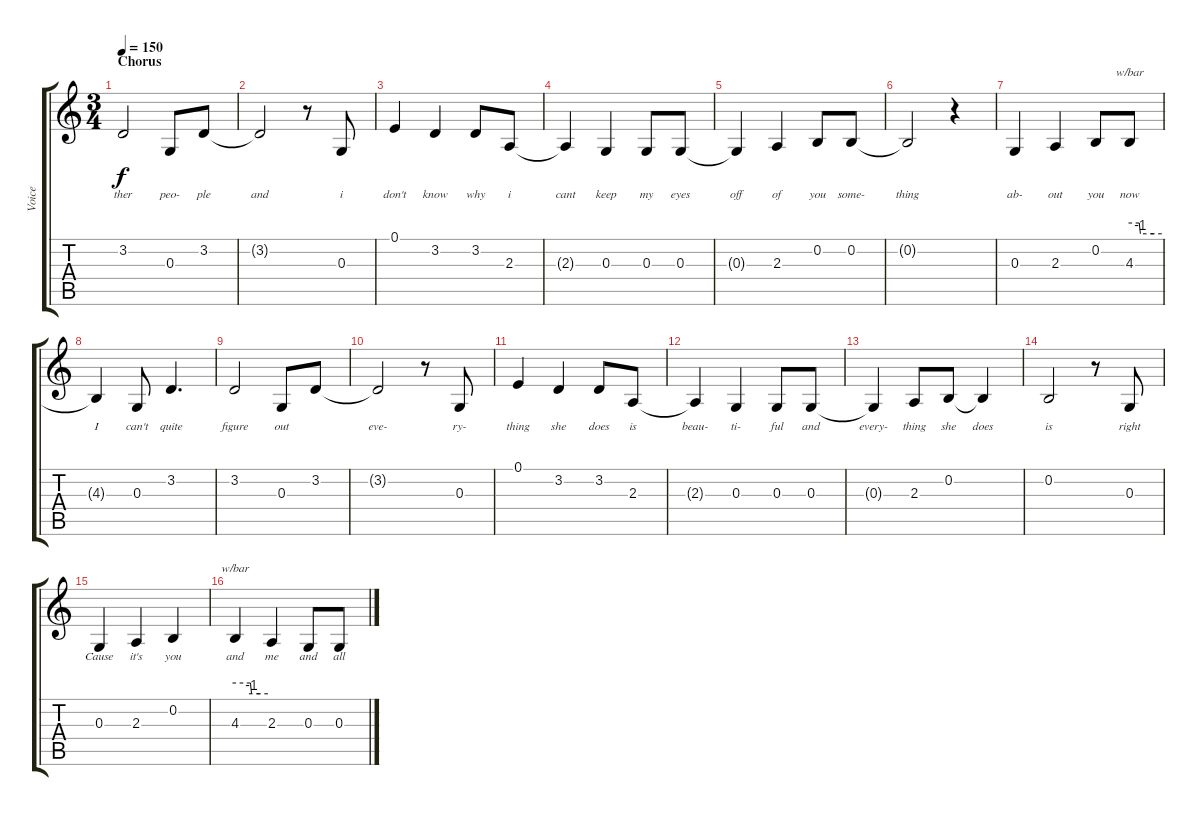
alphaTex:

\track ("Voice" "Voice") {instrument clarinet}
\staff {score tabs}
\tuning (E4 B3 G3 D3 A2 E2) {hide}
\ts (3 4)
\section ("" "Chorus")
\tempo 150
\clef g2
\ks c
3.2.2{lyrics (0 "ther") lyrics (1 "") lyrics (2 "") lyrics (3 "") lyrics (4 "") dy f} 0.3.8{lyrics (0 "peo-") lyrics (1 "") lyrics (2 "") lyrics (3 "") lyrics (4 "")} 3.2.8{lyrics (0 "ple") lyrics (1 "") lyrics (2 "") lyrics (3 "") lyrics (4 "")} |
3.2{t}.2{lyrics (0 "and") lyrics (1 "") lyrics (2 "") lyrics (3 "") lyrics (4 "")} r.8 0.3.8{lyrics (0 "i") lyrics (1 "") lyrics (2 "") lyrics (3 "") lyrics (4 "")} |
0.1.4{lyrics (0 "don't") lyrics (1 "") lyrics (2 "") lyrics (3 "") lyrics (4 "")} 3.2.4{lyrics (0 "know") lyrics (1 "") lyrics (2 "") lyrics (3 "") lyrics (4 "")} 3.2.8{lyrics (0 "why") lyrics (1 "") lyrics (2 "") lyrics (3 "") lyrics (4 "")} 2.3.8{lyrics (0 "i") lyrics (1 "") lyrics (2 "") lyrics (3 "") lyrics (4 "")} |
2.3{t}.4{lyrics (0 "cant") lyrics (1 "") lyrics (2 "") lyrics (3 "") lyrics (4 "")} 0.3.4{lyrics (0 "keep") lyrics (1 "") lyrics (2 "") lyrics (3 "") lyrics (4 "")} 0.3.8{lyrics (0 "my") lyrics (1 "") lyrics (2 "") lyrics (3 "") lyrics (4 "")} 0.3.8{lyrics (0 "eyes") lyrics (1 "") lyrics (2 "") lyrics (3 "") lyrics (4 "")} |
0.3{t}.4{lyrics (0 "off") lyrics (1 "") lyrics (2 "") lyrics (3 "") lyrics (4 "")} 2.3.4{lyrics (0 "of") lyrics (1 "") lyrics (2 "") lyrics (3 "") lyrics (4 "")} 0.2.8{lyrics (0 "you") lyrics (1 "") lyrics (2 "") lyrics (3 "") lyrics (4 "")} 0.2.8{lyrics (0 "some-") lyrics (1 "") lyrics (2 "") lyrics (3 "") lyrics (4 "")} |
0.2{t}.2{lyrics (0 "thing") lyrics (1 "") lyrics (2 "") lyrics (3 "") lyrics (4 "")} r.4 |
0.3.4{lyrics (0 "ab-") lyrics (1 "") lyrics (2 "") lyrics (3 "") lyrics (4 "")} 2.3.4{lyrics (0 "out") lyrics (1 "") lyrics (2 "") lyrics (3 "") lyrics (4 "")} 0.2.8{lyrics (0 "you") lyrics (1 "") lyrics (2 "") lyrics (3 "") lyrics (4 "")} 4.3.8{tbe (custom default 0 0 18 0 20 -4 45 -4 60 -4) lyrics (0 "now") lyrics (1 "") lyrics (2 "") lyrics (3 "") lyrics (4 "")} |
4.3{t}.4{lyrics (0 "I") lyrics (1 "") lyrics (2 "") lyrics (3 "") lyrics (4 "")} 0.3.8{lyrics (0 "can't") lyrics (1 "") lyrics (2 "") lyrics (3 "") lyrics (4 "")} 3.2.4{d lyrics (0 "quite") lyrics (1 "") lyrics (2 "") lyrics (3 "") lyrics (4 "")} |
3.2.2{lyrics (0 "figure") lyrics (1 "") lyrics (2 "") lyrics (3 "") lyrics (4 "")} 0.3.8{lyrics (0 "out") lyrics (1 "") lyrics (2 "") lyrics (3 "") lyrics (4 "")} 3.2.8{lyrics (0 "") lyrics (1 "") lyrics (2 "") lyrics (3 "") lyrics (4 "")} |
3.2{t}.2{lyrics (0 "eve-") lyrics (1 "") lyrics (2 "") lyrics (3 "") lyrics (4 "")} r.8 0.3.8{lyrics (0 "ry-") lyrics (1 "") lyrics (2 "") lyrics (3 "") lyrics (4 "")} |
0.1.4{lyrics (0 "thing") lyrics (1 "") lyrics (2 "") lyrics (3 "") lyrics (4 "")} 3.2.4{lyrics (0 "she") lyrics (1 "") lyrics (2 "") lyrics (3 "") lyrics (4 "")} 3.2.8{lyrics (0 "does") lyrics (1 "") lyrics (2 "") lyrics (3 "") lyrics (4 "")} 2.3.8{lyrics (0 "is") lyrics (1 "") lyrics (2 "") lyrics (3 "") lyrics (4 "")} |
2.3{t}.4{lyrics (0 "beau-") lyrics (1 "") lyrics (2 "") lyrics (3 "") lyrics (4 "")} 0.3.4{lyrics (0 "ti-") lyrics (1 "") lyrics (2 "") lyrics (3 "") lyrics (4 "")} 0.3.8{lyrics (0 "ful") lyrics (1 "") lyrics (2 "") lyrics (3 "") lyrics (4 "")} 0.3.8{lyrics (0 "and") lyrics (1 "") lyrics (2 "") lyrics (3 "") lyrics (4 "")} |
0.3{t}.4{lyrics (0 "every-") lyrics (1 "") lyrics (2 "") lyrics (3 "") lyrics (4 "")} 2.3.8{lyrics (0 "thing") lyrics (1 "") lyrics (2 "") lyrics (3 "") lyrics (4 "")} 0.2.8{lyrics (0 "she") lyrics (1 "") lyrics (2 "") lyrics (3 "") lyrics (4 "")} 0.2{t}.4{lyrics (0 "does") lyrics (1 "") lyrics (2 "") lyrics (3 "") lyrics (4 "")} |
0.2.2{lyrics (0 "is") lyrics (1 "") lyrics (2 "") lyrics (3 "") lyrics (4 "")} r.8 0.3.8{lyrics (0 "right") lyrics (1 "") lyrics (2 "") lyrics (3 "") lyrics (4 "")} |
0.3.4{lyrics (0 "Cause") lyrics (1 "") lyrics (2 "") lyrics (3 "") lyrics (4 "")} 2.3.4{lyrics (0 "it's") lyrics (1 "") lyrics (2 "") lyrics (3 "") lyrics (4 "")} 0.2.4{lyrics (0 "you") lyrics (1 "") lyrics (2 "") lyrics (3 "") lyrics (4 "")} |
4.3.4{tbe (custom default 0 0 28 0 30 -4 45 -4 60 -4) lyrics (0 "and") lyrics (1 "") lyrics (2 "") lyrics (3 "") lyrics (4 "")} 2.3.4{lyrics (0 "me") lyrics (1 "") lyrics (2 "") lyrics (3 "") lyrics (4 "")} 0.3.8{lyrics (0 "and") lyrics (1 "") lyrics (2 "") lyrics (3 "") lyrics (4 "")} 0.3.8{lyrics (0 "all") lyrics (1 "") lyrics (2 "") lyrics (3 "") lyrics (4 "")}
